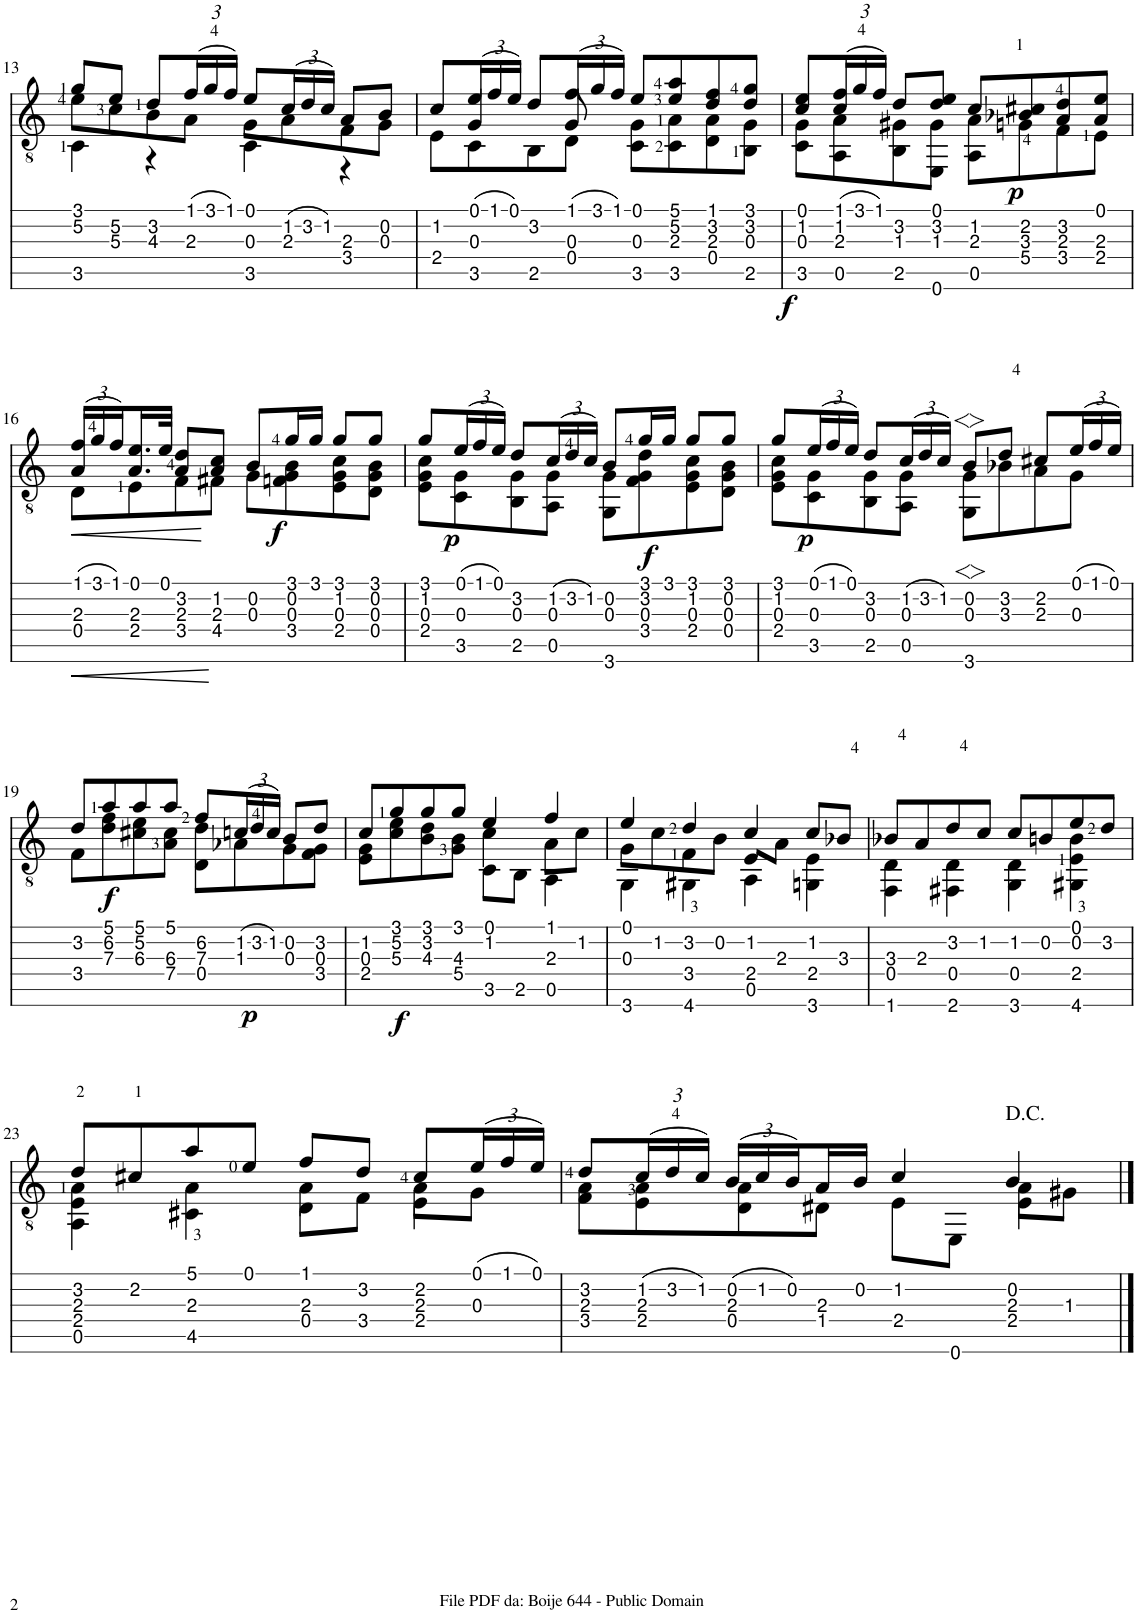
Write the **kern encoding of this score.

**kern	**kern	**dynam
*part1	*part1	*part1
*staff2	*staff1	*staff1/2
*I"Guitar	*	*
*I'Guit.	*	*
!!LO:PB:g=z
*	*clefGv2	*
*k[]	*k[]	*
*M4/4	*M4/4	*
=13	=13	=13
*^	*^	*
*	*^	*	*^	*
8gL	8eL	4C	8g/L	8e\L	4C\	.
8eJ	8cJ	.	8e/J	8c\	.	.
8dL	8BL	4r	8d/L	8B\	4r	.
*Xbrackettup	*	*	*Xbrackettup	*	*	*
24fL	8AJ	.	(24f/L	8A\J	.	.
24g	.	.	24g/	.	.	.
24fJJ	.	.	24f/JJ)	.	.	.
8eL	8GL	4C	8e/L	8G\L	4C\	.
24cL	8AJ	.	(24c/L	8A\	.	.
24d	.	.	24d/	.	.	.
24cJJ	.	.	24c/JJ)	.	.	.
8AL	8FL	4r	8A/L	8F\	4r	.
8BJ	8GJ	.	8B/J	8G\J	.	.
=14	=14	=14	=14	=14	=14	=14
8cL	8ryy	8EL	8c/L	8ryy	8E\L	.
24eL	4G	8CJ	(24e/L	4G/	8C\	.
24f	.	.	24f/	.	.	.
24eJJ	.	.	24e/JJ)	.	.	.
8dL	.	8BBL	8d/L	.	8BB\	.
24fL	8G	8DJ	(24f/L	8G/	8D\J	.
24g	.	.	24g/	.	.	.
24fJJ	.	.	24f/JJ)	.	.	.
8eL	8C\ 8G\L	2ryy	8e/L	8C\ 8G\L	2ryy	.
8e\ 8a\J	8C\ 8A\J	.	8e/ 8a/	8C\ 8A\	.	.
8d\ 8f\L	8D\ 8A\L	.	8d/ 8f/	8D\ 8A\	.	.
!	!	!	!	!	!	!LO:DY:b=2
8d\ 8g\J	8BB\ 8G\J	.	8d/ 8g/J	8BB\ 8G\J	.	f
*	*v	*v	*	*	*	*
*	*	*	*v	*v	*
=15	=15	=15	=15	=15
8c\ 8e\L	8C\ 8G\L	8c/ 8e/L	8C\ 8G\L	.
24c\ 24f\L	8AA\ 8A\J	(24c/ 24f/L	8AA\ 8A\	.
24g	.	24g/	.	.
24fJJ	.	24f/JJ)	.	.
8dL	8BB\ 8G#\L	8d/L	8BB\ 8G#X\	.
8d\ 8e\J	8EE\ 8G#\J	8d/ 8e/J	8EE\ 8G#\J	.
8cL	8AA\ 8A\L	8c/L	8AA\ 8A\L	.
!	!	!	!	!LO:DY:b
8B-\ 8c#\J	8GJ	8B-X/ 8c#X/	8Gn\	p
8A\ 8d\L	8FL	8A/ 8d/	8F\	.
8A\ 8e\J	8EJ	8A/ 8e/J	8E\J	.
!!LO:LB:g=z	!!
=16	=16	=16	=16	=16
!	!	!	!	!LO:HP:b
24A\ 24f\LL	8DL	(24A/ 24f/LL	8D\L	<
24g	.	24g/	.	.
24fJ	.	24f/)	.	.
16.A\ 16.e\L	8EJ	16.A/ 16.e/	8E\	.
32eJJk	.	32e/JJk	.	.
8A\ 8d\L	8FL	8A/ 8d/L	8F\	.
8A\ 8c\J	8F#J	8A/ 8c/J	8F#X\J	.
8BL	8GL	8B/L	8G\L	.
!	!	!	!	!LO:DY:b
16gL	8F\ 8G\ 8B\J	16g/L	8Fn\ 8G\ 8B\	f
16gJJ	.	16g/JJ	.	.
8gL	8E\ 8G\ 8c\L	8g/L	8E\ 8G\ 8c\	.
8gJ	8D\ 8G\ 8B\J	8g/J	8D\ 8G\ 8B\J	.
*v	*v	*	*	*
*	*v	*v	*
.	.	[
=17	=17	=17
*^	*^	*
8gL	8E\ 8G\ 8c\L	8g/L	8E\ 8G\ 8c\L	.
!	!	!	!	!LO:DY:b
24eL	8C\ 8G\J	(24e/L	8C\ 8G\	p
24f	.	24f/	.	.
24eJJ	.	24e/JJ)	.	.
8dL	8BB\ 8G\L	8d/L	8BB\ 8G\	.
24cL	8AA\ 8G\J	(24c/L	8AA\ 8G\J	.
24d	.	24d/	.	.
24cJJ	.	24c/JJ)	.	.
8BL	8GG\ 8G\L	8B/L	8GG\ 8G\L	.
!	!	!	!	!LO:DY:b
16gL	8F\ 8G\ 8d\J	16g/L	8F\ 8G\ 8d\	f
16gJJ	.	16g/JJ	.	.
8gL	8E\ 8G\ 8c\L	8g/L	8E\ 8G\ 8c\	.
8gJ	8D\ 8G\ 8B\J	8g/J	8D\ 8G\ 8B\J	.
=18	=18	=18	=18	=18
8gL	8E\ 8G\ 8c\L	8g/L	8E\ 8G\ 8c\L	.
!	!	!	!	!LO:DY:b
24eL	8C\ 8G\J	(24e/L	8C\ 8G\	p
24f	.	24f/	.	.
24eJJ	.	24e/JJ)	.	.
8dL	8BB\ 8G\L	8d/L	8BB\ 8G\	.
24cL	8AA\ 8G\J	(24c/L	8AA\ 8G\J	.
24d	.	24d/	.	.
24cJJ	.	24c/JJ)	.	.
8BL	8GG>\ 8G>\L	8B/L	8GG\> 8G\>L	.
8dJ	8B-J	8d/J	8B-X\	.
8c#L	8AL	8c#X/L	8A\	.
24eL	8GJ	(24e/L	8G\J	.
24f	.	24f/	.	.
24eJJ	.	24e/JJ)	.	.
!!LO:LB:g=z	!!
=19	=19	=19	=19	=19
8dL	8FL	8d/L	8F\L	.
!	!	!	!	!LO:DY:b
8aJ	8d\ 8f\J	8a/	8d\ 8f\	f
8aL	8c#\ 8e\L	8a/	8c#X\ 8e\	.
8aJ	8A\ 8c#\J	8a/J	8A\ 8c#\J	.
8fL	8D\ 8d\L	8f/L	8D\ 8d\L	.
!	!	!	!	!LO:DY:b=2
24cL	8A-J	(24cn/L	8A-X\	p
24d	.	24d/	.	.
24cJJ	.	24c/JJ)	.	.
8BL	8GL	8B/L	8G\	.
8dJ	8F\ 8G\J	8d/J	8F\ 8G\J	.
=20	=20	=20	=20	=20
*	*^	*	*^	*
8cL	8E\ 8G\L	2ryy	8c/L	8E\ 8G\L	2ryy	.
!	!	!	!	!	!	!LO:DY:b=2
8gJ	8c\ 8e\J	.	8g/	8c\ 8e\	.	f
8gL	8B\ 8d\L	.	8g/	8B\ 8d\	.	.
8gJ	8G\ 8B\J	.	8g/J	8G\ 8B\J	.	.
4e	4c	8CL	4e/	4c\	8C\L	.
.	.	8BBJ	.	.	8BB\J	.
4f	8AL	4AA	4f/	8A\L	4AA\	.
.	8cJ	.	.	8c\J	.	.
=21	=21	=21	=21	=21	=21	=21
4e	8GL	4GG	4e/	8G\L	4GG\	.
.	8cJ	.	.	8c\	.	.
4d	8FL	4GG#	4d/	8F\	4GG#X\	.
.	8BJ	.	.	8B\J	.	.
4c	8EL	4AA	4c/	8E/L	4AA\	.
.	8AJ	.	.	8A\J	.	.
8cL	4E	4GG	8c/L	4E\	4GGn\	.
8B-J	.	.	8B-X/J	.	.	.
=22	=22	=22	=22	=22	=22	=22
8B-L	4D	4FF	8B-X/L	4D\	4FF\	.
8AJ	.	.	8A/	.	.	.
8dL	4D	4FF#	8d/	4D\	4FF#X\	.
8cJ	.	.	8c/J	.	.	.
8cL	4D	4GG	8c/L	4D\	4GG\	.
8BJ	.	.	8Bn/	.	.	.
8eL	4E 4B	4GG#	8e/	4E\ 4B\	4GG#X\	.
8dJ	.	.	8d/J	.	.	.
!!LO:LB:g=z	!!	!!
=23	=23	=23	=23	=23	=23	=23
8dL	4E 4A	4AA	8d/L	4E\ 4A\	4AA\	.
8c#J	.	.	8c#X/	.	.	.
8aL	4A	4C#	8a/	4A\	4C#X\	.
8eJ	.	.	8e/J	.	.	.
8fL	4A	8DL	8f/L	4A\	8D\L	.
8dJ	.	8FJ	8d/J	.	8F\J	.
8c#L	8AL	4E	8c#/L	8A\L	4E\	.
24eL	8GJ	.	(24e/L	8G\J	.	.
24f	.	.	24f/	.	.	.
24eJJ	.	.	24e/JJ)	.	.	.
=24	=24	=24	=24	=24	=24	=24
8dL	8F\ 8A\L	2.ryy	8d/L	8F\ 8A\L	2.ryy	.
24cL	8E\ 8A\J	.	(24c/L	8E\ 8A\	.	.
24d	.	.	24d/	.	.	.
24cJJ	.	.	24c/JJ)	.	.	.
24BLL	8D\ 8A\L	.	(24B/LL	8D\ 8A\	.	.
24c	.	.	24c/	.	.	.
24BJ	.	.	24B/)	.	.	.
16AL	8D#J	.	16A/	8D#X\J	.	.
16BJJ	.	.	16B/JJ	.	.	.
4c	8EL	.	4c/	8E\L	.	.
.	8EEJ	.	.	8EE\J	.	.
4B	4E	8AL	4B/	4E\	8A\L	.
.	.	8G#J	.	.	8G#X\J	.
*v	*v	*v	*	*	*	*
*	*v	*v	*v	*
==	==	==
*-	*-	*-
